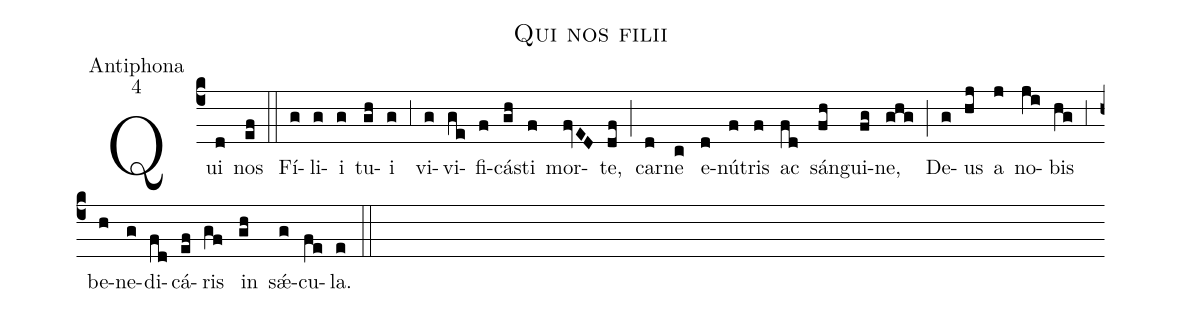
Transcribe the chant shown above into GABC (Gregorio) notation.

name:Qui nos filii;
office-part:Antiphona;
mode:4;
%%
(c4) Qui(d) nos(ef) (::)
Fí(g)li(g)i(g) tu(gh)i(g) (,3) vi(g)vi(ge)fi(f)cá(gh)sti(f) mor(fvED)te,(df) (;) car(d)ne(c) e(d)nú(f)tris(f) ac(fd) sán(fh)gui(fg)ne,(ghg) (;) De(g)us(hj) a(j) no(ji)bis(hg) (,3) be(h)ne(g)di(fd)cá(ef)ris(gf) in(gh) s{<sp>'ae</sp>}(g)cu(fe)la.(e) (::)
